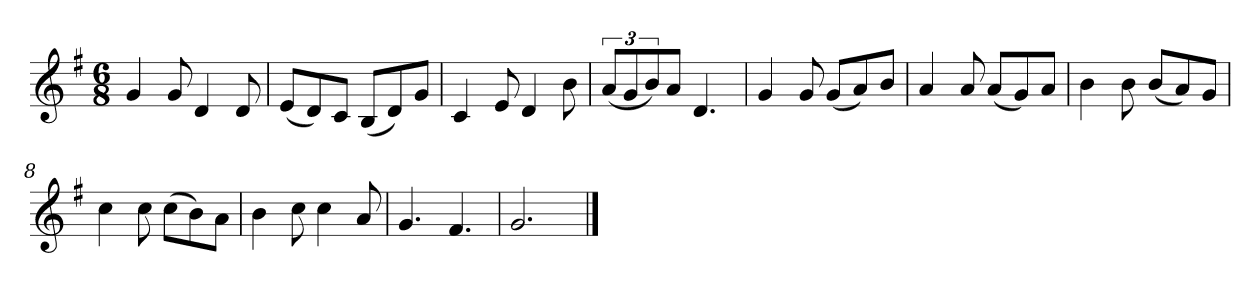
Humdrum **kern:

**kern
*part1
*staff1
*k[f#]
*M6/8
*MM120
=1
4g
8g
4d
8d
=2
(8eL
8d)
8cJ
(8BL
8d)
8gJ
=3
4c
8e
4d
8b
=4
(12aL
12g
12b)
8aJ
4.d
=5
4g
8g
(8gL
8a)
8bJ
=6
4a
8a
(8aL
8g)
8aJ
=7
4b
8b
(8bL
8a)
8gJ
=8
4cc
8cc
(8ccL
8b)
8aJ
=9
4b
8cc
4cc
8a
=10
4.g
4.f#
=11
2.g
==
*-
